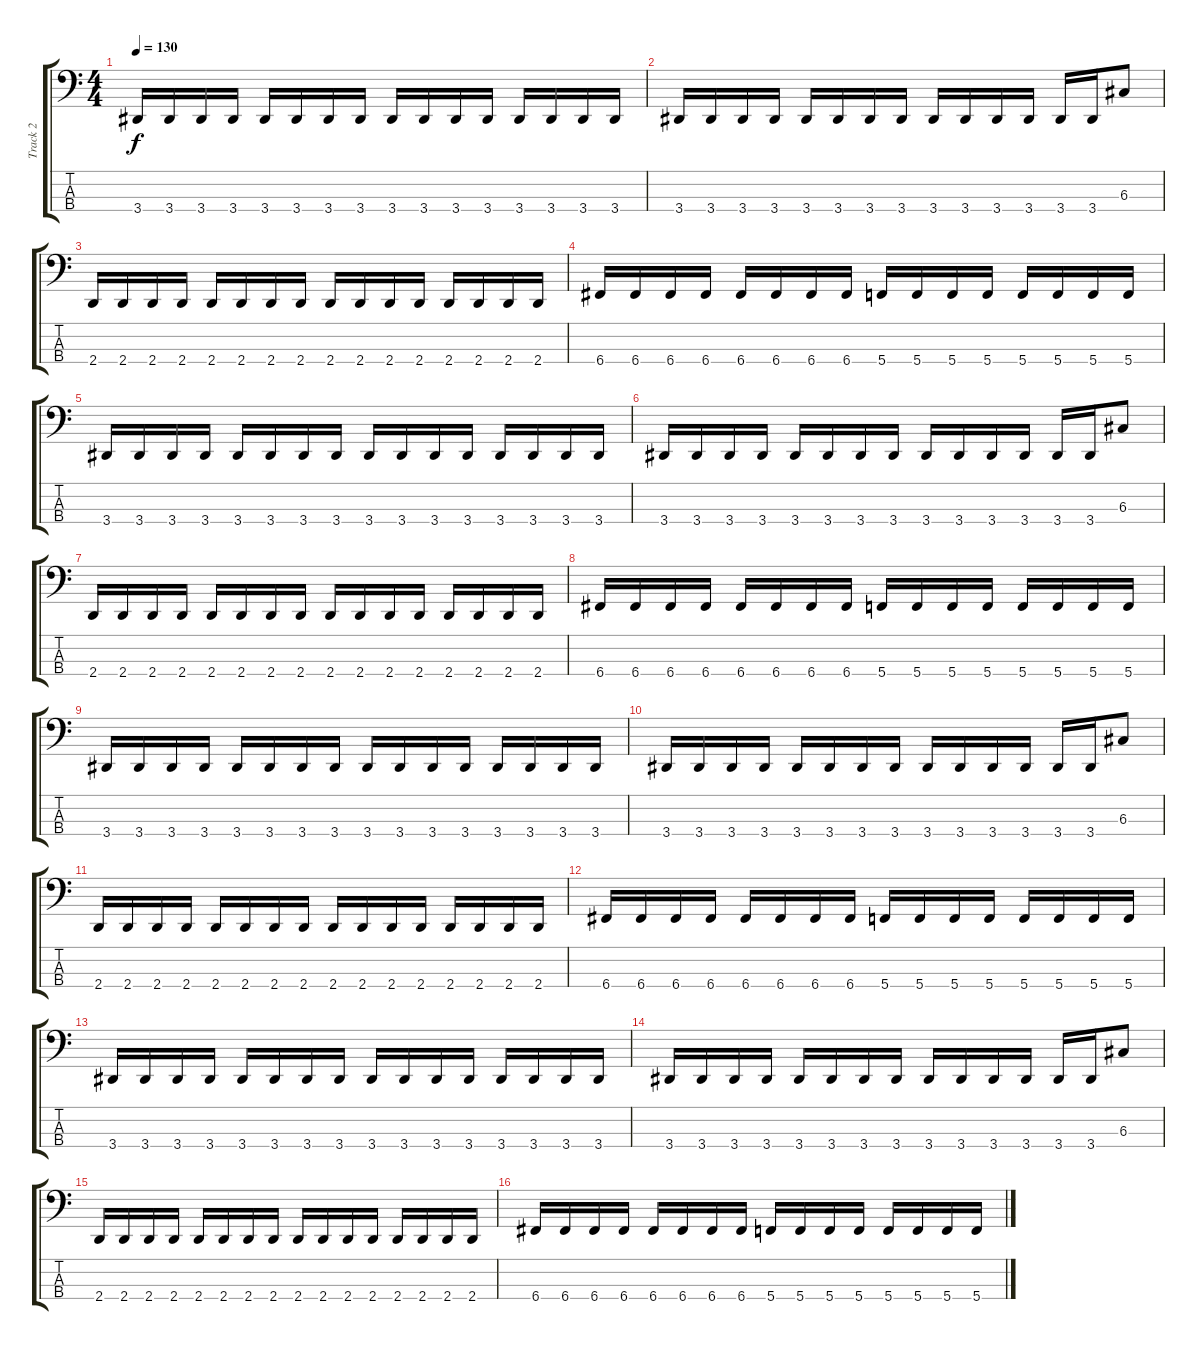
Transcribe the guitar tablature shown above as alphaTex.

\track ("Track 2" "Track 2") {instrument electricbassfinger}
\staff {score tabs}
\tuning (F2 C2 G1 C1) {hide}
\ts (4 4)
\tempo 130
\clef f4
\ks c
3.4.16{dy f} 3.4.16 3.4.16 3.4.16 3.4.16 3.4.16 3.4.16 3.4.16 3.4.16 3.4.16 3.4.16 3.4.16 3.4.16 3.4.16 3.4.16 3.4.16 |
3.4.16 3.4.16 3.4.16 3.4.16 3.4.16 3.4.16 3.4.16 3.4.16 3.4.16 3.4.16 3.4.16 3.4.16 3.4.16 3.4.16 6.3.8 |
2.4.16 2.4.16 2.4.16 2.4.16 2.4.16 2.4.16 2.4.16 2.4.16 2.4.16 2.4.16 2.4.16 2.4.16 2.4.16 2.4.16 2.4.16 2.4.16 |
6.4.16 6.4.16 6.4.16 6.4.16 6.4.16 6.4.16 6.4.16 6.4.16 5.4.16 5.4.16 5.4.16 5.4.16 5.4.16 5.4.16 5.4.16 5.4.16 |
3.4.16 3.4.16 3.4.16 3.4.16 3.4.16 3.4.16 3.4.16 3.4.16 3.4.16 3.4.16 3.4.16 3.4.16 3.4.16 3.4.16 3.4.16 3.4.16 |
3.4.16 3.4.16 3.4.16 3.4.16 3.4.16 3.4.16 3.4.16 3.4.16 3.4.16 3.4.16 3.4.16 3.4.16 3.4.16 3.4.16 6.3.8 |
2.4.16 2.4.16 2.4.16 2.4.16 2.4.16 2.4.16 2.4.16 2.4.16 2.4.16 2.4.16 2.4.16 2.4.16 2.4.16 2.4.16 2.4.16 2.4.16 |
6.4.16 6.4.16 6.4.16 6.4.16 6.4.16 6.4.16 6.4.16 6.4.16 5.4.16 5.4.16 5.4.16 5.4.16 5.4.16 5.4.16 5.4.16 5.4.16 |
3.4.16 3.4.16 3.4.16 3.4.16 3.4.16 3.4.16 3.4.16 3.4.16 3.4.16 3.4.16 3.4.16 3.4.16 3.4.16 3.4.16 3.4.16 3.4.16 |
3.4.16 3.4.16 3.4.16 3.4.16 3.4.16 3.4.16 3.4.16 3.4.16 3.4.16 3.4.16 3.4.16 3.4.16 3.4.16 3.4.16 6.3.8 |
2.4.16 2.4.16 2.4.16 2.4.16 2.4.16 2.4.16 2.4.16 2.4.16 2.4.16 2.4.16 2.4.16 2.4.16 2.4.16 2.4.16 2.4.16 2.4.16 |
6.4.16 6.4.16 6.4.16 6.4.16 6.4.16 6.4.16 6.4.16 6.4.16 5.4.16 5.4.16 5.4.16 5.4.16 5.4.16 5.4.16 5.4.16 5.4.16 |
3.4.16 3.4.16 3.4.16 3.4.16 3.4.16 3.4.16 3.4.16 3.4.16 3.4.16 3.4.16 3.4.16 3.4.16 3.4.16 3.4.16 3.4.16 3.4.16 |
3.4.16 3.4.16 3.4.16 3.4.16 3.4.16 3.4.16 3.4.16 3.4.16 3.4.16 3.4.16 3.4.16 3.4.16 3.4.16 3.4.16 6.3.8 |
2.4.16 2.4.16 2.4.16 2.4.16 2.4.16 2.4.16 2.4.16 2.4.16 2.4.16 2.4.16 2.4.16 2.4.16 2.4.16 2.4.16 2.4.16 2.4.16 |
6.4.16 6.4.16 6.4.16 6.4.16 6.4.16 6.4.16 6.4.16 6.4.16 5.4.16 5.4.16 5.4.16 5.4.16 5.4.16 5.4.16 5.4.16 5.4.16
